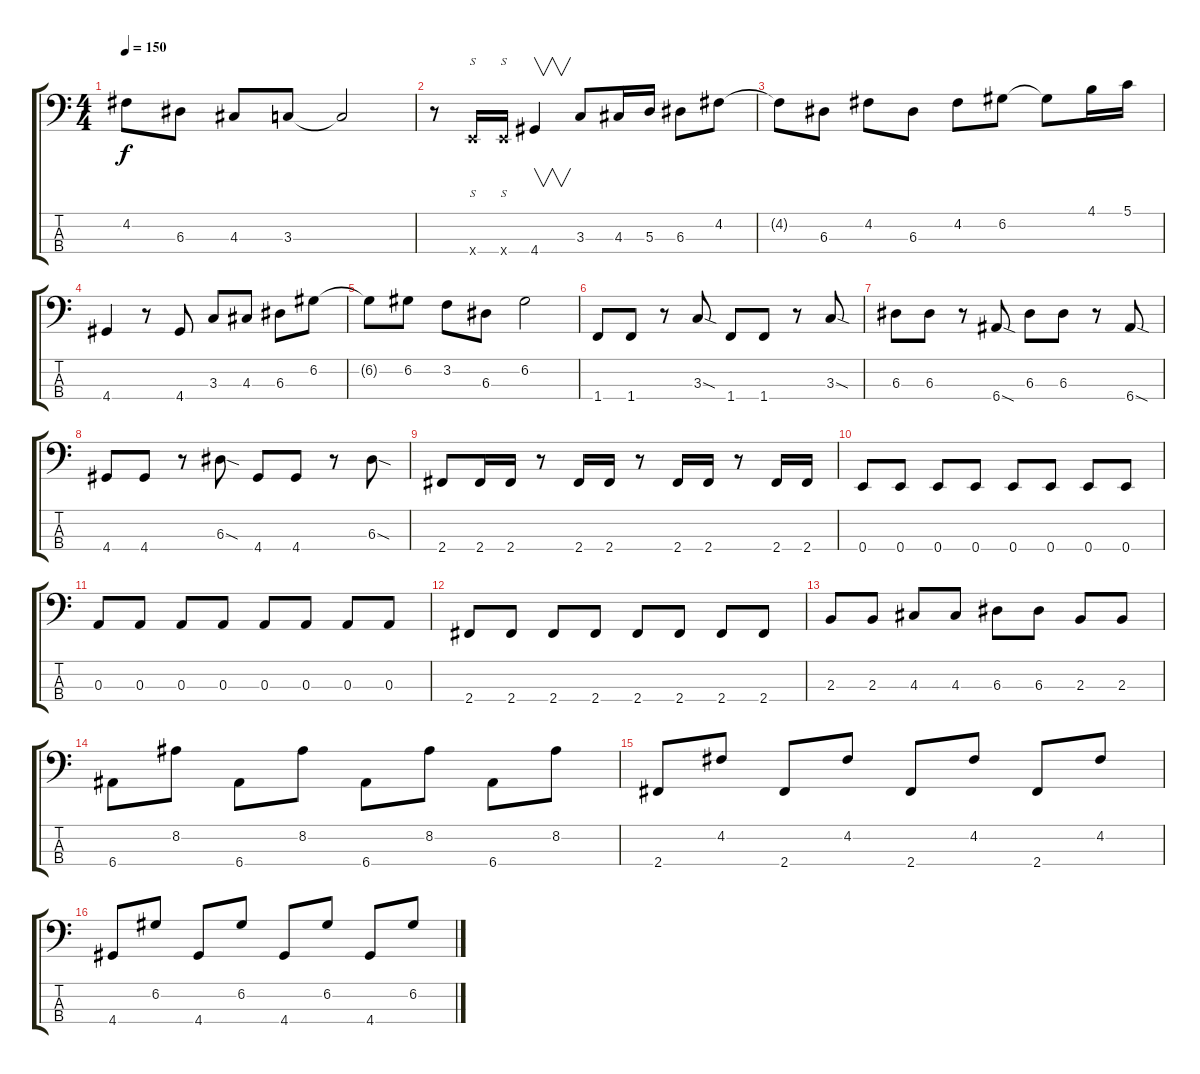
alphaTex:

\track "" {instrument electricbassfinger}
\staff {score tabs}
\tuning (G2 D2 A1 E1) {hide}
\ts (4 4)
\tempo 150
\clef f4
\ks c
4.2{t}.8{dy f} 6.3.8 4.3.8 3.3.8 3.3{t}.2 |
r.8 0.4{x}.16{s} 0.4{x}.16{s} 4.4.4{v} 3.3.8 4.3.16 5.3.16 6.3.8 4.2.8 |
4.2{t}.8 6.3.8 4.2.8 6.3.8 4.2.8 6.2.8 6.2{t}.8 4.1.16 5.1.16 |
4.4.4 r.8 4.4.8 3.3.8 4.3.8 6.3.8 6.2.8 |
6.2{t}.8 6.2.8 3.2.8 6.3.8 6.2.2 |
1.4.8 1.4.8 r.8 3.3{sod}.8 1.4.8 1.4.8 r.8 3.3{sod}.8 |
6.3.8 6.3.8 r.8 6.4{sod}.8 6.3.8 6.3.8 r.8 6.4{sod}.8 |
4.4.8 4.4.8 r.8 6.3{sod}.8 4.4.8 4.4.8 r.8 6.3{sod}.8 |
2.4.8 2.4.16 2.4.16 r.8 2.4.16 2.4.16 r.8 2.4.16 2.4.16 r.8 2.4.16 2.4.16 |
0.4.8 0.4.8 0.4.8 0.4.8 0.4.8 0.4.8 0.4.8 0.4.8 |
0.3.8 0.3.8 0.3.8 0.3.8 0.3.8 0.3.8 0.3.8 0.3.8 |
2.4.8 2.4.8 2.4.8 2.4.8 2.4.8 2.4.8 2.4.8 2.4.8 |
2.3.8 2.3.8 4.3.8 4.3.8 6.3.8 6.3.8 2.3.8 2.3.8 |
6.4.8 8.2.8 6.4.8 8.2.8 6.4.8 8.2.8 6.4.8 8.2.8 |
2.4.8 4.2.8 2.4.8 4.2.8 2.4.8 4.2.8 2.4.8 4.2.8 |
4.4.8 6.2.8 4.4.8 6.2.8 4.4.8 6.2.8 4.4.8 6.2.8
